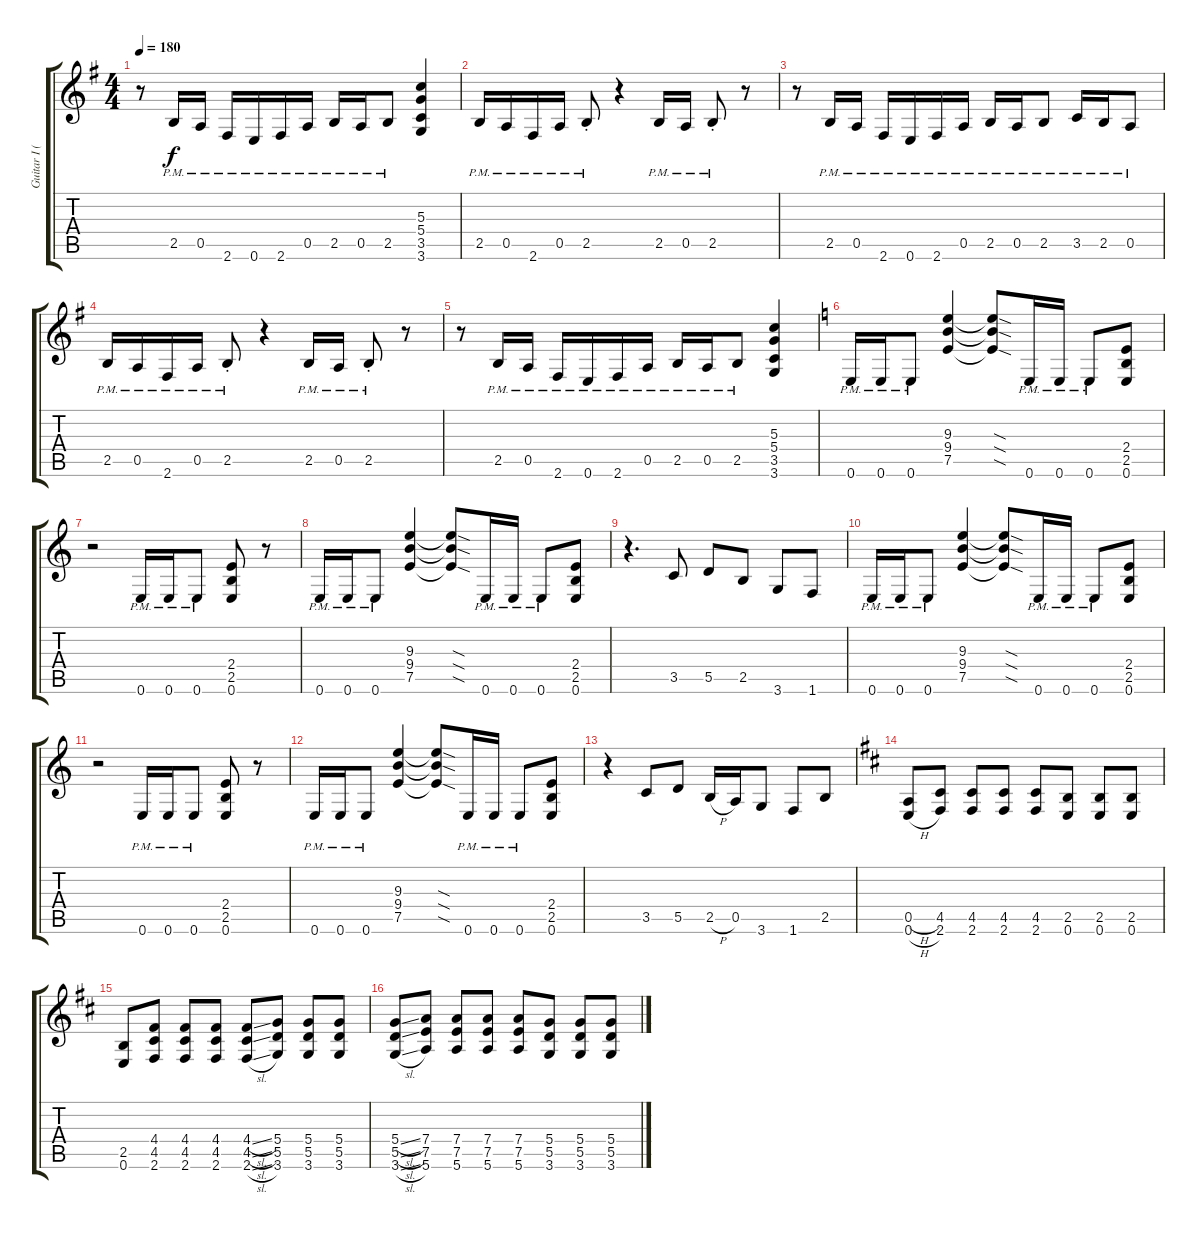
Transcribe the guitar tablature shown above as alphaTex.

\track ("Guitar I (Standard Tuning)" "Guitar I (") {instrument distortionguitar}
\staff {score tabs}
\tuning (E4 B3 G3 D3 A2 E2) {hide}
\ts (4 4)
\tempo 180
\clef g2
\ks g
r.8{dy f} 2.5{pm}.16 0.5{pm}.16 2.6{pm}.16 0.6{pm}.16 2.6{pm}.16 0.5{pm}.16 2.5{pm}.16 0.5{pm}.16 2.5{pm}.8 (5.3 5.4 3.5 3.6).4 |
2.5{pm}.16 0.5{pm}.16 2.6{pm}.16 0.5{pm}.16 2.5{pm st}.8 r.4 2.5{pm}.16 0.5{pm}.16 2.5{pm st}.8 r.8 |
r.8 2.5{pm}.16 0.5{pm}.16 2.6{pm}.16 0.6{pm}.16 2.6{pm}.16 0.5{pm}.16 2.5{pm}.16 0.5{pm}.16 2.5{pm}.8 3.5{pm}.16 2.5{pm}.16 0.5{pm}.8 |
2.5{pm}.16 0.5{pm}.16 2.6{pm}.16 0.5{pm}.16 2.5{pm st}.8 r.4 2.5{pm}.16 0.5{pm}.16 2.5{pm st}.8 r.8 |
r.8 2.5{pm}.16 0.5{pm}.16 2.6{pm}.16 0.6{pm}.16 2.6{pm}.16 0.5{pm}.16 2.5{pm}.16 0.5{pm}.16 2.5{pm}.8 (5.3 5.4 3.5 3.6).4 |
\ks c
0.6{pm}.16 0.6{pm}.16 0.6{pm}.8 (9.3 9.4 7.5).4 (9.3{sod t} 9.4{sod t} 7.5{sod t}).8 0.6{pm}.16 0.6{pm}.16 0.6{pm}.8 (2.4 2.5 0.6).8 |
r.2 0.6{pm}.16 0.6{pm}.16 0.6{pm}.8 (2.4 2.5 0.6).8 r.8 |
0.6{pm}.16 0.6{pm}.16 0.6{pm}.8 (9.3 9.4 7.5).4 (9.3{sod t} 9.4{sod t} 7.5{sod t}).8 0.6{pm}.16 0.6{pm}.16 0.6{pm}.8 (2.4 2.5 0.6).8 |
r.4{d} 3.5.8 5.5.8 2.5.8 3.6.8 1.6.8 |
0.6{pm}.16 0.6{pm}.16 0.6{pm}.8 (9.3 9.4 7.5).4 (9.3{sod t} 9.4{sod t} 7.5{sod t}).8 0.6{pm}.16 0.6{pm}.16 0.6{pm}.8 (2.4 2.5 0.6).8 |
r.2 0.6{pm}.16 0.6{pm}.16 0.6{pm}.8 (2.4 2.5 0.6).8 r.8 |
0.6{pm}.16 0.6{pm}.16 0.6{pm}.8 (9.3 9.4 7.5).4 (9.3{sod t} 9.4{sod t} 7.5{sod t}).8 0.6{pm}.16 0.6{pm}.16 0.6{pm}.8 (2.4 2.5 0.6).8 |
r.4 3.5.8 5.5.8 2.5{h}.16 0.5.16 3.6.8 1.6.8 2.5.8 |
\ks d
(0.5{h} 0.6{h}).8 (4.5 2.6).8 (4.5 2.6).8 (4.5 2.6).8 (4.5 2.6).8 (2.5 0.6).8 (2.5 0.6).8 (2.5 0.6).8 |
(2.5 0.6).8 (4.4 4.5 2.6).8 (4.4 4.5 2.6).8 (4.4 4.5 2.6).8 (4.4{sl} 4.5{sl} 2.6{sl}).8 (5.4 5.5 3.6).8 (5.4 5.5 3.6).8 (5.4 5.5 3.6).8 |
(5.4{sl} 5.5{sl} 3.6{sl}).8 (7.4 7.5 5.6).8 (7.4 7.5 5.6).8 (7.4 7.5 5.6).8 (7.4 7.5 5.6).8 (5.4 5.5 3.6).8 (5.4 5.5 3.6).8 (5.4 5.5 3.6).8
